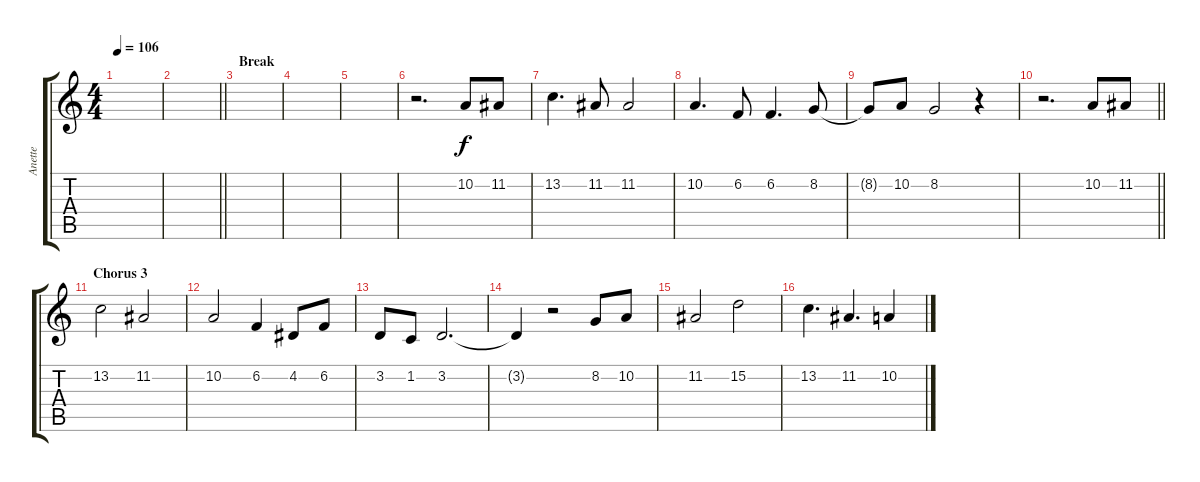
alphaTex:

\track ("Anette" "Anette") {instrument flute}
\staff {score tabs}
\tuning (E4 B3 G3 D3 A2 E2) {hide}
\ts (4 4)
\tempo 106
\clef g2
\ks c
|
\barLineRight lightlight
|
\section ("" "Break")
|
|
|
r.2{d} 10.2.8 11.2.8 |
13.2.4{d} 11.2.8 11.2.2 |
10.2.4{d} 6.2.8 6.2.4{d} 8.2.8 |
8.2{t}.8 10.2.8 8.2.2 r.4 |
\barLineRight lightlight
r.2{d} 10.2.8 11.2.8 |
\section ("" "Chorus 3")
13.2.2 11.2.2 |
10.2.2 6.2.4 4.2.8 6.2.8 |
3.2.8 1.2.8 3.2.2{d} |
3.2{t}.4 r.2 8.2.8 10.2.8 |
11.2.2 15.2.2 |
13.2.4{d} 11.2.4{d} 10.2.4
